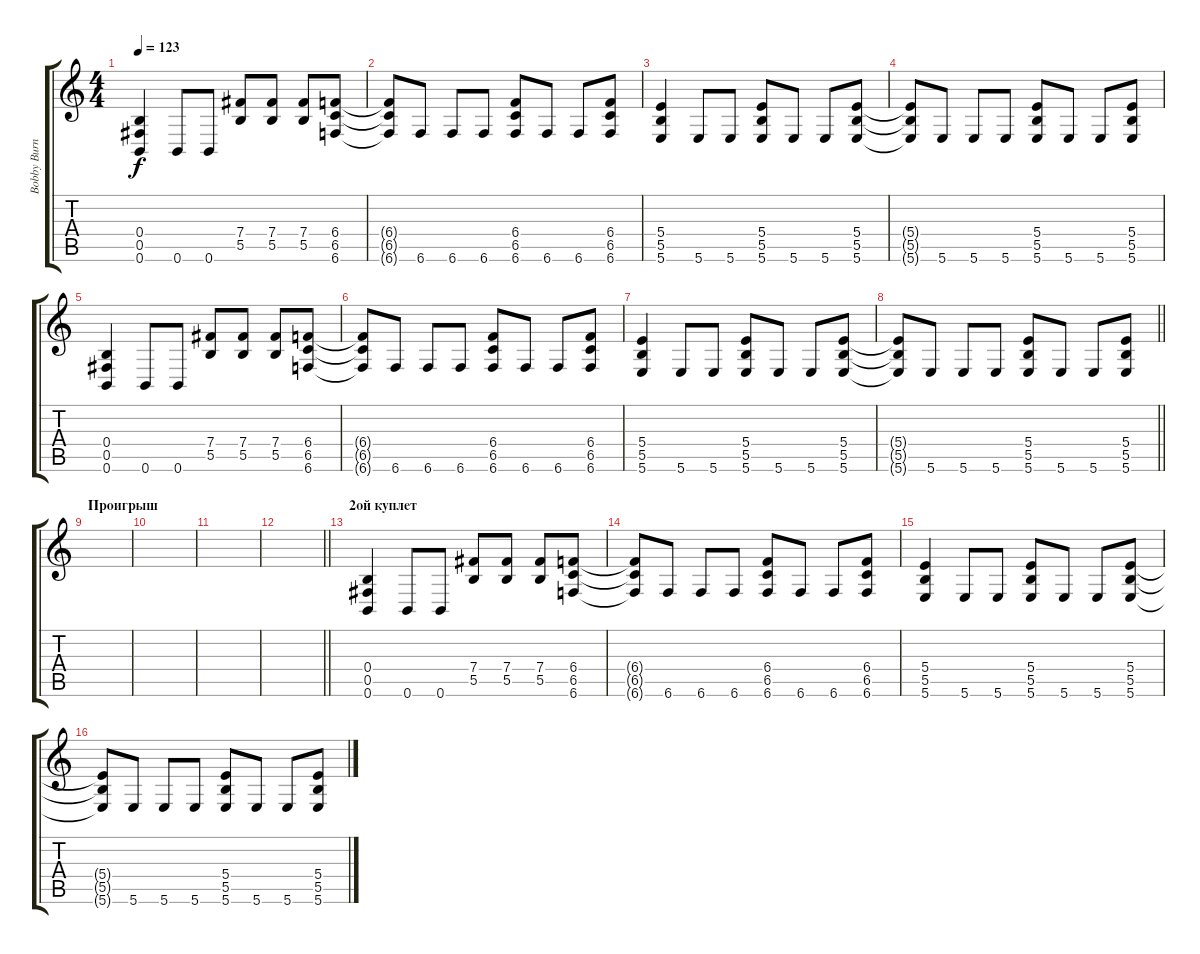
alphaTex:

\track ("Bobby Burns" "Bobby Burn") {instrument electricguitarclean}
\staff {score tabs}
\tuning (Db4 Ab3 E3 B2 Gb2 B1) {hide}
\ts (4 4)
\tempo 123
\clef g2
\ks c
(0.4 0.5 0.6).4{dy f} 0.6.8 0.6.8 (7.4 5.5).8 (7.4 5.5).8 (7.4 5.5).8 (6.4 6.5 6.6).8 |
(6.4{t} 6.5{t} 6.6{t}).8 6.6.8 6.6.8 6.6.8 (6.4 6.5 6.6).8 6.6.8 6.6.8 (6.4 6.5 6.6).8 |
(5.4 5.5 5.6).4 5.6.8 5.6.8 (5.4 5.5 5.6).8 5.6.8 5.6.8 (5.4 5.5 5.6).8 |
(5.4{t} 5.5{t} 5.6{t}).8 5.6.8 5.6.8 5.6.8 (5.4 5.5 5.6).8 5.6.8 5.6.8 (5.4 5.5 5.6).8 |
(0.4 0.5 0.6).4 0.6.8 0.6.8 (7.4 5.5).8 (7.4 5.5).8 (7.4 5.5).8 (6.4 6.5 6.6).8 |
(6.4{t} 6.5{t} 6.6{t}).8 6.6.8 6.6.8 6.6.8 (6.4 6.5 6.6).8 6.6.8 6.6.8 (6.4 6.5 6.6).8 |
(5.4 5.5 5.6).4 5.6.8 5.6.8 (5.4 5.5 5.6).8 5.6.8 5.6.8 (5.4 5.5 5.6).8 |
\barLineRight lightlight
(5.4{t} 5.5{t} 5.6{t}).8 5.6.8 5.6.8 5.6.8 (5.4 5.5 5.6).8 5.6.8 5.6.8 (5.4 5.5 5.6).8 |
\section ("" "Проигрыш")
|
|
|
\barLineRight lightlight
|
\section ("" "2ой куплет")
(0.4 0.5 0.6).4 0.6.8 0.6.8 (7.4 5.5).8 (7.4 5.5).8 (7.4 5.5).8 (6.4 6.5 6.6).8 |
(6.4{t} 6.5{t} 6.6{t}).8 6.6.8 6.6.8 6.6.8 (6.4 6.5 6.6).8 6.6.8 6.6.8 (6.4 6.5 6.6).8 |
(5.4 5.5 5.6).4 5.6.8 5.6.8 (5.4 5.5 5.6).8 5.6.8 5.6.8 (5.4 5.5 5.6).8 |
(5.4{t} 5.5{t} 5.6{t}).8 5.6.8 5.6.8 5.6.8 (5.4 5.5 5.6).8 5.6.8 5.6.8 (5.4 5.5 5.6).8
